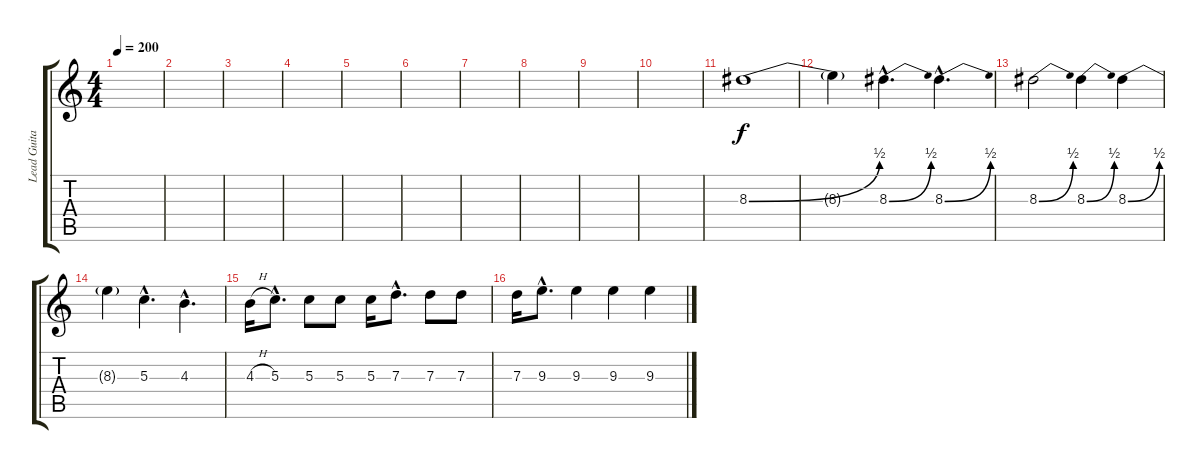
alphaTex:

\track ("Lead Guitar" "Lead Guita") {instrument distortionguitar}
\staff {score tabs}
\tuning (E4 B3 G3 D3 A2 E2) {hide}
\ts (4 4)
\tempo 200
\clef g2
\ks c
|
|
|
|
|
|
|
|
|
|
8.3{be (bend 0 0 60 2)}.1 |
8.3{t}.4 8.3{be (bend 0 0 60 2) hac}.4{d} 8.3{be (bend 0 0 60 2) hac}.4{d} |
8.3{be (bend 0 0 60 2)}.2 8.3{be (bend 0 0 60 2)}.4 8.3{be (bend 0 0 60 2)}.4 |
8.3{t}.4 5.3{hac}.4{d} 4.3{hac}.4{d} |
4.3{h}.16 5.3{hac}.8{d} 5.3.8 5.3.8 5.3.16 7.3{hac}.8{d} 7.3.8 7.3.8 |
7.3.16 9.3{hac}.8{d} 9.3.4 9.3.4 9.3.4
